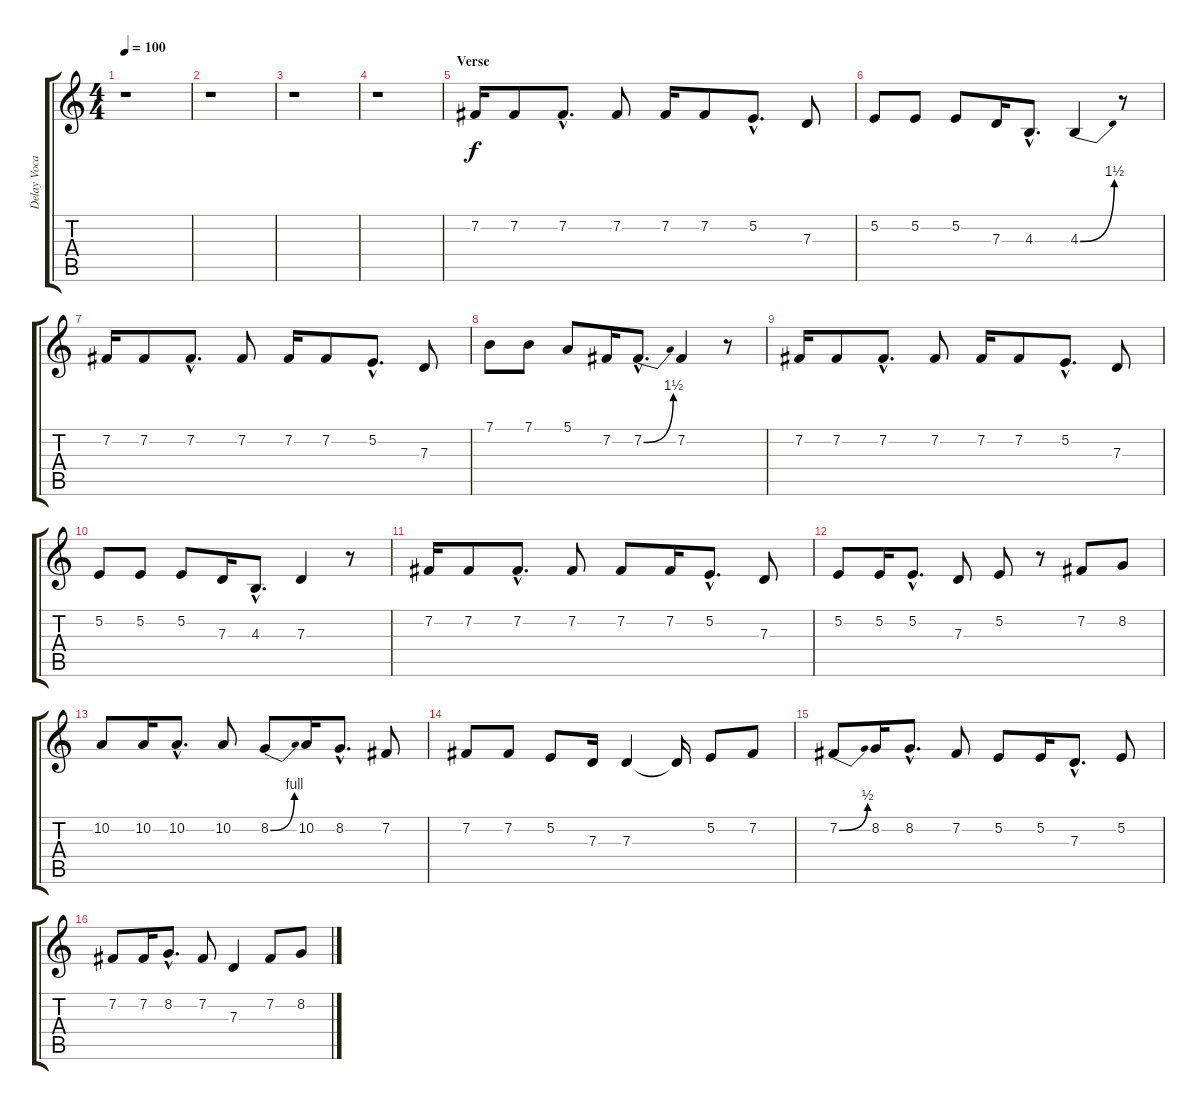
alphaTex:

\track ("Delay Vocals" "Delay Voca") {instrument pad8sweep}
\staff {score tabs}
\tuning (E4 B3 G3 D3 A2 E2) {hide}
\ts (4 4)
\tempo 100
\clef g2
\ks c
r.1{dy f} |
r.1 |
r.1 |
r.1 |
\section ("" "Verse")
7.2.16 7.2.8 7.2{hac}.8{d} 7.2.8 7.2.16 7.2.8 5.2{hac}.8{d} 7.3.8 |
5.2.8 5.2.8 5.2.8 7.3.16 4.3{hac}.8{d} 4.3{be (bend 0 0 60 6)}.4 r.8 |
7.2.16 7.2.8 7.2{hac}.8{d} 7.2.8 7.2.16 7.2.8 5.2{hac}.8{d} 7.3.8 |
7.1.8 7.1.8 5.1.8 7.2.16 7.2{be (bend 0 0 60 6) hac}.8{d} 7.2.4 r.8 |
\section ("" "")
7.2.16 7.2.8 7.2{hac}.8{d} 7.2.8 7.2.16 7.2.8 5.2{hac}.8{d} 7.3.8 |
5.2.8 5.2.8 5.2.8 7.3.16 4.3{hac}.8{d} 7.3.4 r.8 |
7.2.16 7.2.8 7.2{hac}.8{d} 7.2.8 7.2.8 7.2.16 5.2{hac}.8{d} 7.3.8 |
5.2.8 5.2.16 5.2{hac}.8{d} 7.3.8 5.2.8 r.8 7.2.8 8.2.8 |
\section ("" "")
10.2.8 10.2.16 10.2{hac}.8{d} 10.2.8 8.2{be (bend 0 0 60 4)}.8 10.2.16 8.2{hac}.8{d} 7.2.8 |
7.2.8 7.2.8 5.2.8 7.3.16 7.3.4 7.3{t}.16 5.2.8 7.2.8 |
7.2{be (bend 0 0 60 2)}.8 8.2.16 8.2{hac}.8{d} 7.2.8 5.2.8 5.2.16 7.3{hac}.8{d} 5.2.8 |
7.2.8 7.2.16 8.2{hac}.8{d} 7.2.8 7.3.4 7.2.8 8.2.8
